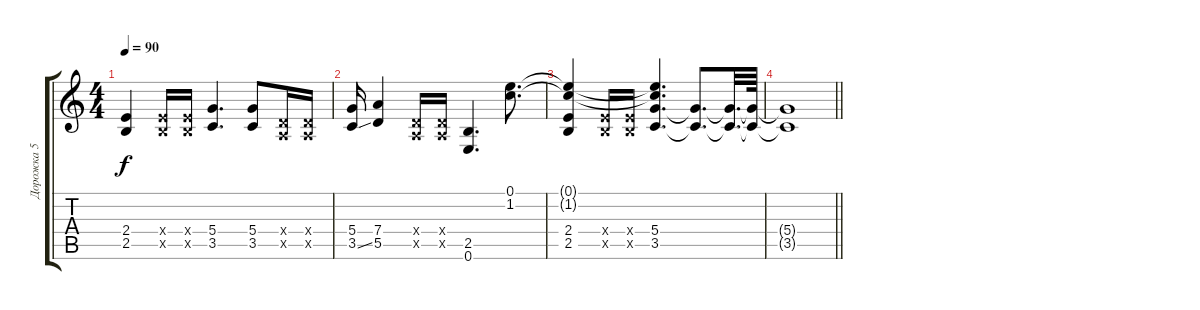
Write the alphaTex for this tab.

\track ("Дорожка 5" "Дорожка 5") {instrument distortionguitar}
\staff {score tabs}
\tuning (E4 B3 G3 D3 A2 E2) {hide}
\ts (4 4)
\tempo 90
\clef g2
\ks c
(2.4 2.5).4{dy f} (2.4{x} 2.5{x}).16 (2.4{x} 2.5{x}).16 (5.4 3.5).4{d} (5.4 3.5).8 (0.4{x} 0.5{x}).16 (0.4{x} 0.5{x}).16 |
(5.4 3.5{ss}).16 (7.4 5.5).4 (0.4{x} 0.5{x}).16 (0.4{x} 0.5{x}).16 (2.5 0.6).4{d} (0.1{t} 1.2{t}).8{d} |
(0.1{t} 1.2{t} 2.4 2.5).4{volume 0} (2.4{x} 2.5{x}).16 (2.4{x} 2.5{x}).16 (0.1{t} 1.2{t} 5.4 3.5).4{d} (5.4{t} 3.5{t}).8{d} (5.4{t} 3.5{t}).32{d} (5.4{t} 3.5{t}).64 |
\barLineRight lightlight
(5.4{t} 3.5{t}).1
